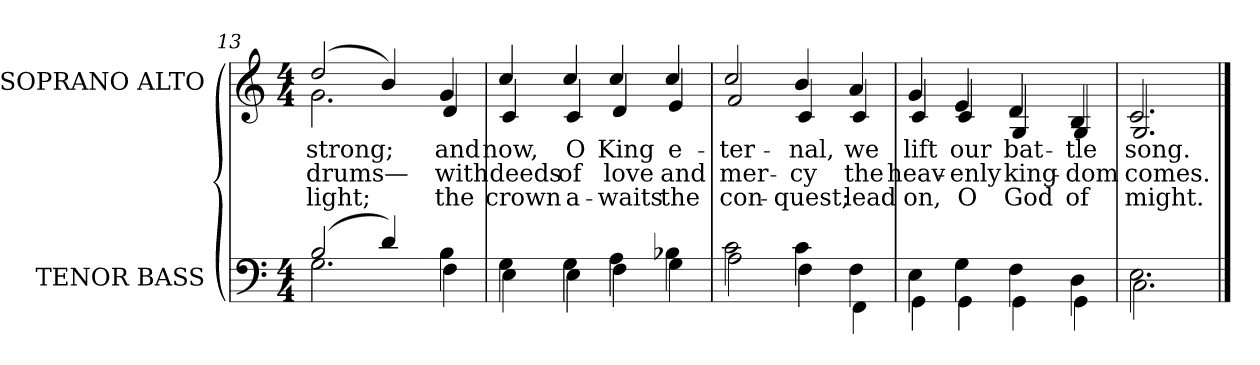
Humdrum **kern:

**kern	**kern	**text	**text	**text
*part2	*part1	*part1	*part1	*part1
*staff2	*staff1	*staff1	*staff1	*staff1
*I"TENOR BASS	*I"SOPRANO ALTO	*	*	*
*I'T. B.	*I'S. A.	*	*	*
*clefF4	*clefG2	*	*	*
*k[]	*k[]	*	*	*
*C:	*C:	*	*	*
*M4/4	*M4/4	*	*	*
=13	=13	=13	=13	=13
*^	*	*	*	*
!	!	!	!LO:LY:b:color=#000000	!LO:LY:b:color=#000000	!LO:LY:b:color=#000000
*	*	*^	*	*	*
(2Bi/	2.Gi\	(2ddi/	2.gi\	strong;	drums—	light;
4di/)	.	4bi/)	.	.	.	.
!!LO:LB:g=z	!!
=14-	=14-	=14-	=14-	=14-	=14-	=14-
!	!	!	!	!LO:LY:b:color=#000000	!LO:LY:b:color=#000000	!LO:LY:b:color=#000000
4Bi\	4Fi\	4gi/	4di/	and	with	the
=15	=15	=15	=15	=15	=15	=15
!	!	!	!	!LO:LY:b:color=#000000	!LO:LY:b:color=#000000	!LO:LY:b:color=#000000
4Gi\	4Ei\	4cci/	4ci/	now,	deeds	crown
!	!	!	!	!LO:LY:b:color=#000000	!LO:LY:b:color=#000000	!LO:LY:b:color=#000000
4Gi\	4Ei\	4cci/	4ci/	O	of	a-
!	!	!	!	!LO:LY:b:color=#000000	!LO:LY:b:color=#000000	!LO:LY:b:color=#000000
4Ai\	4Fi\	4cci/	4di/	King	love	-waits
!	!	!	!	!LO:LY:b:color=#000000	!LO:LY:b:color=#000000	!LO:LY:b:color=#000000
4B-Xi\	4Gi\	4cci/	4ei/	e-	and	the
=16	=16	=16	=16	=16	=16	=16
!	!	!	!	!LO:LY:b:color=#000000	!LO:LY:b:color=#000000	!LO:LY:b:color=#000000
2ci\	2Ai\	2cci/	2fi/	-ter-	mer-	con-
!	!	!	!	!LO:LY:b:color=#000000	!LO:LY:b:color=#000000	!LO:LY:b:color=#000000
4ci\	4Fi\	4bi/	4ci/	-nal,	-cy	-quest;
!	!	!	!	!LO:LY:b:color=#000000	!LO:LY:b:color=#000000	!LO:LY:b:color=#000000
4Fi\	4FFi\	4ai/	4ci/	we	the	lead
=17	=17	=17	=17	=17	=17	=17
!	!	!	!	!LO:LY:b:color=#000000	!LO:LY:b:color=#000000	!LO:LY:b:color=#000000
4Ei\	4GGi\	4gi/	4ci/	lift	heav-	on,
!	!	!	!	!LO:LY:b:color=#000000	!LO:LY:b:color=#000000	!LO:LY:b:color=#000000
4Gi\	4GGi\	4ei/	4ci/	our	-enly	O
!	!	!	!	!LO:LY:b:color=#000000	!LO:LY:b:color=#000000	!LO:LY:b:color=#000000
4Fi\	4GGi\	4di/	4Gi/	bat-	king-	God
!	!	!	!	!LO:LY:b:color=#000000	!LO:LY:b:color=#000000	!LO:LY:b:color=#000000
4Di\	4GGi\	4Bi/	4Gi/	-tle	-dom	of
=18	=18	=18	=18	=18	=18	=18
!	!	!	!	!LO:LY:b:color=#000000	!LO:LY:b:color=#000000	!LO:LY:b:color=#000000
2.Ei\	2.Ci\	2.ci/	2.Gi/	song.	comes.	might.
*v	*v	*	*	*	*	*
*	*v	*v	*	*	*
==	==	==	==	==
*-	*-	*-	*-	*-
